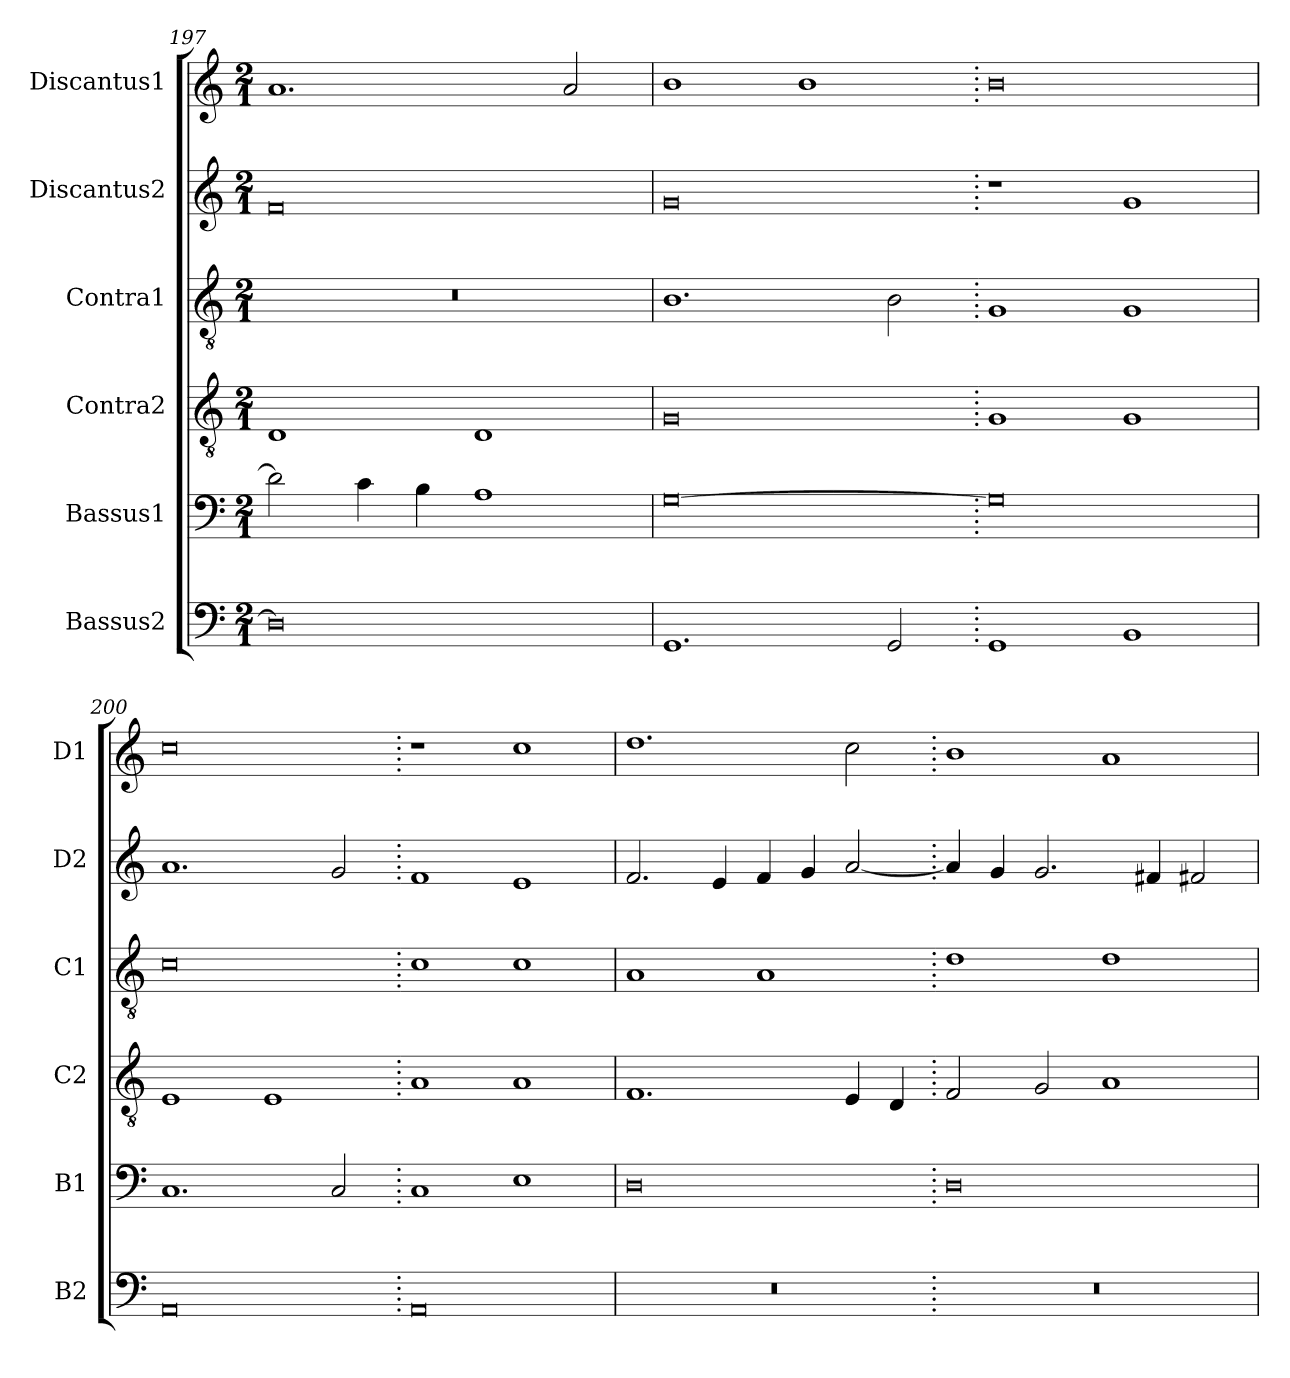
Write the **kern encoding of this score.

**kern	**kern	**kern	**kern	**kern	**kern
*part6	*part5	*part4	*part3	*part2	*part1
*staff6	*staff5	*staff4	*staff3	*staff2	*staff1
*I"Bassus2	*I"Bassus1	*I"Contra2	*I"Contra1	*I"Discantus2	*I"Discantus1
*I'B2	*I'B1	*I'C2	*I'C1	*I'D2	*I'D1
*clefF4	*clefF4	*clefGv2	*clefGv2	*clefG2	*clefG2
*k[]	*k[]	*k[]	*k[]	*k[]	*k[]
*M2/1	*M2/1	*M2/1	*M2/1	*M2/1	*M2/1
=197	=197	=197	=197	=197	=197
0D]	2d\]	1D	0r	0f	1.a
.	4c\	.	.	.	.
.	4B\	.	.	.	.
.	1A	1D	.	.	.
.	.	.	.	.	2a/
=198	=198	=198	=198	=198	=198
1.GG	[0G	0G	1.B	0g	1b
.	.	.	.	.	1b
2GG/	.	.	2B\	.	.
=199.	=199.	=199.	=199.	=199.	=199.
1GG	0G]	1G	1G	1r	0b
1BB	.	1G	1G	1g	.
=200	=200	=200	=200	=200	=200
0AA	1.C	1E	0c	1.a	0cc
.	.	1E	.	.	.
.	2C/	.	.	2g/	.
=201.	=201.	=201.	=201.	=201.	=201.
0AA	1C	1A	1c	1f	1r
.	1E	1A	1c	1e	1cc
=202	=202	=202	=202	=202	=202
0r	0D	1.F	1A	2.f/	1.dd
.	.	.	.	4e/	.
.	.	.	1A	4f/	.
.	.	.	.	4g/	.
.	.	4E/	.	[2a/	2cc\
.	.	4D/	.	.	.
=203.	=203.	=203.	=203.	=203.	=203.
0r	0D	2F/	1d	4a/]	1b
.	.	.	.	4g/	.
.	.	2G/	.	2.g/	.
.	.	1A	1d	.	1a
.	.	.	.	4f#X/	.
.	.	.	.	2f#X/	.
=	=	=	=	=	=
*-	*-	*-	*-	*-	*-
